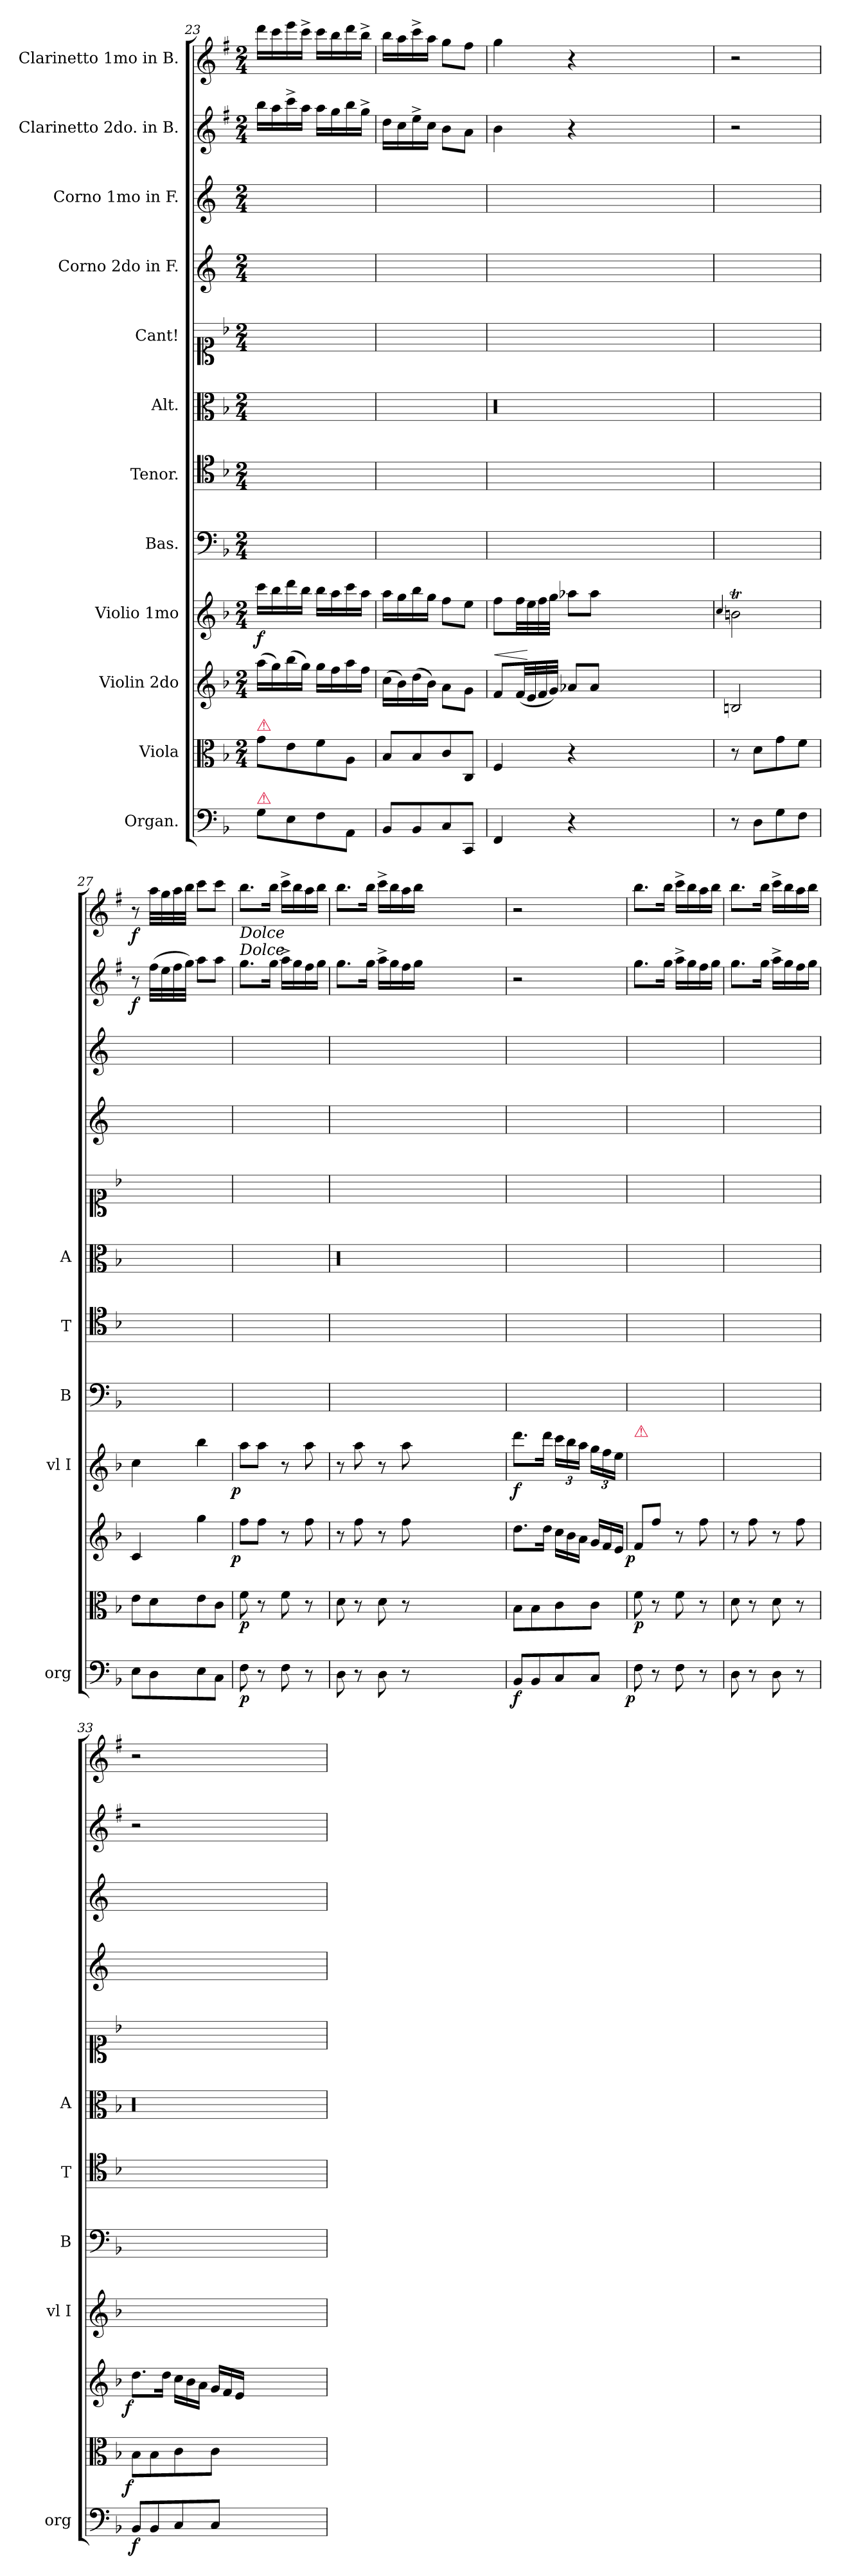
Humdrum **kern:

**kern	**dynam	**kern	**dynam	**kern	**dynam	**kern	**dynam	**kern	**kern	**kern	**kern	**kern	**kern	**kern	**dynam	**kern	**dynam
*part12	*part12	*part11	*part11	*part10	*part10	*part9	*part9	*part8	*part7	*part6	*part5	*part4	*part3	*part2	*part2	*part1	*part1
*staff12	*staff12	*staff11	*staff11	*staff10	*staff10	*staff9	*staff9	*staff8	*staff7	*staff6	*staff5	*staff4	*staff3	*staff2	*staff2	*staff1	*staff1
*I"Organ.	*	*I"Viola	*	*I"Violin 2do	*	*I"Violio 1mo	*	*I"Bas.	*I"Tenor.	*I"Alt.	*I"Cant!	*I"Corno 2do in F.	*I"Corno 1mo in F.	*I"Clarinetto 2do. in B.	*	*I"Clarinetto 1mo in B.	*
*I'org	*	*	*	*	*	*I'vl I	*	*I'B	*I'T	*I'A	*	*	*	*	*	*	*
*clefF4	*	*clefC3	*	*clefG2	*	*clefG2	*	*clefF4	*clefC4	*clefC3	*clefC1	*clefG2	*clefG2	*clefG2	*	*clefG2	*
*	*	*	*	*	*	*	*	*	*	*	*	*ITrd4c7	*ITrd4c7	*ITrd1c2	*	*ITrd1c2	*
*k[b-]	*	*k[b-]	*	*k[b-]	*	*k[b-]	*	*k[b-]	*k[b-]	*k[b-]	*k[b-]	*k[b-]	*k[b-]	*k[b-]	*	*k[b-]	*
*F:	*	*F:	*	*F:	*	*F:	*	*F:	*F:	*F:	*F:	*F:	*F:	*F:	*	*F:	*
*	*	*M2/4	*	*M2/4	*	*M2/4	*	*M2/4	*M2/4	*M2/4	*M2/4	*M2/4	*M2/4	*M2/4	*	*M2/4	*
=23	=23	=23	=23	=23	=23	=23	=23	=23	=23	=23	=23	=23	=23	=23	=23	=23	=23
!	!	!LO:TX:a:color=crimson:t=⚠	!	!	!	!	!	!	!	!	!	!	!	!	!	!	!
!LO:TX:a:color=crimson:t=⚠	!	!	!	!	!	!	!	!	!	!	!	!	!	!	!	!	!
!	!	!	!	!	!	!	!LO:DY:b	!	!	!	!	!	!	!	!	!	!
8G\L	.	8g\L	.	(16aa\LL	.	16ccc\LL	f	2ryy	2ryy	2ryy	2ryy	2ryy	2ryy	16aa\LL	.	16ccc\LL	.
.	.	.	.	16gg\)	.	16bb-\	.	.	.	.	.	.	.	16gg\	.	16bb-\	.
8E\	.	8e\	.	(16bb-\	.	16ddd\	.	.	.	.	.	.	.	16bb-^\	.	16ddd\	.
.	.	.	.	16gg\JJ)	.	16bb-\JJ	.	.	.	.	.	.	.	16gg\JJ	.	16bb-^\JJ	.
8F\	.	8f\	.	16gg\LL	.	16bb-\LL	.	.	.	.	.	.	.	16gg\LL	.	16bb-\LL	.
.	.	.	.	16ff\	.	16aa\	.	.	.	.	.	.	.	16ff\	.	16aa\	.
8AA/J	.	8A/J	.	16aa\	.	16ccc\	.	.	.	.	.	.	.	16aa\	.	16ccc\	.
.	.	.	.	16ff\JJ	.	16aa\JJ	.	.	.	.	.	.	.	16ff^\JJ	.	16aa^\JJ	.
=24	=24	=24	=24	=24	=24	=24	=24	=24	=24	=24	=24	=24	=24	=24	=24	=24	=24
8BB-/L	.	8B-/L	.	(16cc\LL	.	16aa\LL	.	2ryy	2ryy	2ryy	2ryy	2ryy	2ryy	16cc\LL	.	16aa\LL	.
.	.	.	.	16b-\)	.	16gg\	.	.	.	.	.	.	.	16b-\	.	16gg\	.
8BB-/	.	8B-/	.	(16dd\	.	16bb-\	.	.	.	.	.	.	.	16dd^\	.	16bb-^\	.
.	.	.	.	16b-\JJ)	.	16gg\JJ	.	.	.	.	.	.	.	16b-\JJ	.	16gg\JJ	.
8C/	.	8c\	.	8a\L	.	8ff\L	.	.	.	.	.	.	.	8a\L	.	8ff\L	.
8CC/J	.	8C/J	.	8g\J	.	8ee\J	.	.	.	.	.	.	.	8g\J	.	8ee\J	.
=25	=25	=25	=25	=25	=25	=25	=25	=25	=25	=25	=25	=25	=25	=25	=25	=25	=25
!	!	!	!	!	!LO:HP:a	!	!	!	!	!LO:N:vis=00	!	!	!	!	!	!	!
4FF/	.	4F/	.	8f/L	<	8ff\L	.	2ryy	2ryy	0r	2ryy	2ryy	2ryy	4a\	.	4ff\	.
.	.	.	.	(32f/LL	.	32ff\LL	.	.	.	.	.	.	.	.	.	.	.
.	.	.	.	32e/	[	32ee\	.	.	.	.	.	.	.	.	.	.	.
.	.	.	.	32f/	.	32ff\	.	.	.	.	.	.	.	.	.	.	.
.	.	.	.	32g/JJJ)	.	32gg\JJJ	.	.	.	.	.	.	.	.	.	.	.
4r	.	4r	.	8a-X/L	.	8aa-X\L	.	.	.	.	.	.	.	4r	.	4r	.
.	.	.	.	8a-/J	.	8aa-\J	.	.	.	.	.	.	.	.	.	.	.
1.ryy	.	1.ryy	.	1.ryy	.	1.ryy	.	1.ryy	1.ryy	.	1.ryy	1.ryy	1.ryy	1.ryy	.	1.ryy	.
=26	=26	=26	=26	=26	=26	=26	=26	=26	=26	=26	=26	=26	=26	=26	=26	=26	=26
.	.	.	.	.	.	4qqcc/	.	.	.	.	.	.	.	.	.	.	.
8r	.	8r	.	2Bn/	.	2bnt\	.	2ryy	2ryy	2ryy	2ryy	2ryy	2ryy	2r	.	2r	.
8D\L	.	8d\L	.	.	.	.	.	.	.	.	.	.	.	.	.	.	.
8G\	.	8g\	.	.	.	.	.	.	.	.	.	.	.	.	.	.	.
8F\J	.	8f\J	.	.	.	.	.	.	.	.	.	.	.	.	.	.	.
=27	=27	=27	=27	=27	=27	=27	=27	=27	=27	=27	=27	=27	=27	=27	=27	=27	=27
8E\L	.	8e\L	.	4c/	.	4cc\	.	2ryy	2ryy	2ryy	2ryy	2ryy	2ryy	8r	f	8r	f
8D\	.	8d\	.	.	.	.	.	.	.	.	.	.	.	(32ee\LLL	.	32gg\LLL	.
.	.	.	.	.	.	.	.	.	.	.	.	.	.	32dd\	.	32ff\	.
.	.	.	.	.	.	.	.	.	.	.	.	.	.	32ee\	.	32gg\	.
.	.	.	.	.	.	.	.	.	.	.	.	.	.	32ff\JJJ)	.	32aa\JJJ	.
8E\	.	8e\	.	4gg\	.	4bb-\	.	.	.	.	.	.	.	8gg\L	.	8bb-\L	.
8C\J	.	8c\J	.	.	.	.	.	.	.	.	.	.	.	8gg\J	.	8bb-\J	.
=28	=28	=28	=28	=28	=28	=28	=28	=28	=28	=28	=28	=28	=28	=28	=28	=28	=28
!	!	!	!	!	!	!	!	!	!	!	!	!	!	!	!	!LO:TX:b:i:t=Dolce	!
!	!	!	!	!	!	!	!	!	!	!	!	!	!	!LO:TX:a:i:t=Dolce	!	!	!
!	!LO:DY:b	!	!LO:DY:b	!	!LO:DY:b:rj	!	!LO:DY:b:rj	!	!	!	!	!	!	!	!	!	!
8F\	p.	8f\	p	8ff\L	p	8aa\L	p	2ryy	2ryy	2ryy	2ryy	2ryy	2ryy	8.ff\L	.	8.aa\L	.
8r	.	8r	.	8ff\J	.	8aa\J	.	.	.	.	.	.	.	.	.	.	.
.	.	.	.	.	.	.	.	.	.	.	.	.	.	16ff\Jk	.	16aa\Jk	.
8F\	.	8f\	.	8r	.	8r	.	.	.	.	.	.	.	16gg^\LL	.	16bb-^\LL	.
.	.	.	.	.	.	.	.	.	.	.	.	.	.	16ff\	.	16aa\	.
8r	.	8r	.	8ff\	.	8aa\	.	.	.	.	.	.	.	16ee\	.	16gg\	.
.	.	.	.	.	.	.	.	.	.	.	.	.	.	16ff\JJ	.	16aa\JJ	.
=29	=29	=29	=29	=29	=29	=29	=29	=29	=29	=29	=29	=29	=29	=29	=29	=29	=29
!	!	!	!	!	!	!	!	!	!	!LO:N:vis=00	!	!	!	!	!	!	!
8D\	.	8d\	.	8r	.	8r	.	2ryy	2ryy	0r	2ryy	2ryy	2ryy	8.ff\L	.	8.aa\L	.
8r	.	8r	.	8ff\	.	8aa\	.	.	.	.	.	.	.	.	.	.	.
.	.	.	.	.	.	.	.	.	.	.	.	.	.	16ff\Jk	.	16aa\Jk	.
8D\	.	8d\	.	8r	.	8r	.	.	.	.	.	.	.	16gg^\LL	.	16bb-^\LL	.
.	.	.	.	.	.	.	.	.	.	.	.	.	.	16ff\	.	16aa\	.
8r	.	8r	.	8ff\	.	8aa\	.	.	.	.	.	.	.	16ee\	.	16gg\	.
.	.	.	.	.	.	.	.	.	.	.	.	.	.	16ff\JJ	.	16aa\JJ	.
1.ryy	.	1.ryy	.	1.ryy	.	1.ryy	.	1.ryy	1.ryy	.	1.ryy	1.ryy	1.ryy	1.ryy	.	1.ryy	.
=30	=30	=30	=30	=30	=30	=30	=30	=30	=30	=30	=30	=30	=30	=30	=30	=30	=30
!	!LO:DY:b	!	!LO:DY:b:rj	!	!LO:DY:b:rj	!	!LO:DY:b	!	!	!	!	!	!	!	!	!	!
8BB-/L	f	8B-\L	fo	8.dd\L	fo	8.ddd\L	f	2ryy	2ryy	2ryy	2ryy	2ryy	2ryy	2r	.	2r	.
8BB-/	.	8B-\	.	.	.	.	.	.	.	.	.	.	.	.	.	.	.
.	.	.	.	16dd\Jk	.	16ddd\Jk	.	.	.	.	.	.	.	.	.	.	.
*	*	*	*	*Xtuplet	*	*	*	*	*	*	*	*	*	*	*	*	*
8C/	.	8c\	.	24cc\LL	.	24ccc\LL	.	.	.	.	.	.	.	.	.	.	.
.	.	.	.	24b-\	.	24bb-\	.	.	.	.	.	.	.	.	.	.	.
.	.	.	.	24a\JJ	.	24aa\JJ	.	.	.	.	.	.	.	.	.	.	.
8C/J	.	8c\J	.	24g/LL	.	24gg\LL	.	.	.	.	.	.	.	.	.	.	.
.	.	.	.	24f/	.	24ff\	.	.	.	.	.	.	.	.	.	.	.
.	.	.	.	24e/JJ	.	24ee\JJ	.	.	.	.	.	.	.	.	.	.	.
=31	=31	=31	=31	=31	=31	=31	=31	=31	=31	=31	=31	=31	=31	=31	=31	=31	=31
!	!	!	!	!	!	!LO:TX:a:color=crimson:t=⚠	!	!	!	!	!	!	!	!	!	!	!
!	!LO:DY:b:rj	!	!LO:DY:b	!	!LO:DY:b:rj	!	!	!	!	!	!	!	!	!	!	!	!
8F\	p	8f\	p	8f/L	p	8aa\Lyy	.	2ryy	2ryy	2ryy	2ryy	2ryy	2ryy	8.ff\L	.	8.aa\L	.
8r	.	8r	.	8ff\J	.	8aa\Jyy	.	.	.	.	.	.	.	.	.	.	.
.	.	.	.	.	.	.	.	.	.	.	.	.	.	16ff\Jk	.	16aa\Jk	.
8F\	.	8f\	.	8r	.	8ryy	.	.	.	.	.	.	.	16gg^\LL	.	16bb-^\LL	.
.	.	.	.	.	.	.	.	.	.	.	.	.	.	16ff\	.	16aa\	.
8r	.	8r	.	8ff\	.	8aa\yy	.	.	.	.	.	.	.	16ee\	.	16gg\	.
.	.	.	.	.	.	.	.	.	.	.	.	.	.	16ff\JJ	.	16aa\JJ	.
=32	=32	=32	=32	=32	=32	=32	=32	=32	=32	=32	=32	=32	=32	=32	=32	=32	=32
8D\	.	8d\	.	8r	.	8ryy	.	2ryy	2ryy	2ryy	2ryy	2ryy	2ryy	8.ff\L	.	8.aa\L	.
8r	.	8r	.	8ff\	.	8aa\yy	.	.	.	.	.	.	.	.	.	.	.
.	.	.	.	.	.	.	.	.	.	.	.	.	.	16ff\Jk	.	16aa\Jk	.
8D\	.	8d\	.	8r	.	8ryy	.	.	.	.	.	.	.	16gg^\LL	.	16bb-^\LL	.
.	.	.	.	.	.	.	.	.	.	.	.	.	.	16ff\	.	16aa\	.
8r	.	8r	.	8ff\	.	8aa\yy	.	.	.	.	.	.	.	16ee\	.	16gg\	.
.	.	.	.	.	.	.	.	.	.	.	.	.	.	16ff\JJ	.	16aa\JJ	.
=33	=33	=33	=33	=33	=33	=33	=33	=33	=33	=33	=33	=33	=33	=33	=33	=33	=33
!	!LO:DY:b	!	!LO:DY:b:rj	!	!LO:DY:b:rj	!	!	!	!	!LO:N:vis=00	!	!	!	!	!	!	!
8BB-/L	f	8B-\L	f	8.dd\L	f	8.ddd\Lyy	.	2ryy	2ryy	0r	2ryy	2ryy	2ryy	2r	.	2r	.
8BB-/	.	8B-\	.	.	.	.	.	.	.	.	.	.	.	.	.	.	.
.	.	.	.	16dd\Jk	.	16ddd\Jkyy	.	.	.	.	.	.	.	.	.	.	.
*	*	*	*	*	*	*Xtuplet	*	*	*	*	*	*	*	*	*	*	*
8C/	.	8c\	.	24cc\LL	.	24ccc\LLyy	.	.	.	.	.	.	.	.	.	.	.
.	.	.	.	24b-\	.	24bb-\yy	.	.	.	.	.	.	.	.	.	.	.
.	.	.	.	24a\JJ	.	24aa\JJyy	.	.	.	.	.	.	.	.	.	.	.
8C/J	.	8c\J	.	24g/LL	.	24gg\LLyy	.	.	.	.	.	.	.	.	.	.	.
.	.	.	.	24f/	.	24ff\yy	.	.	.	.	.	.	.	.	.	.	.
.	.	.	.	24e/JJ	.	24ee\JJyy	.	.	.	.	.	.	.	.	.	.	.
1.ryy	.	1.ryy	.	1.ryy	.	1.ryy	.	1.ryy	1.ryy	.	1.ryy	1.ryy	1.ryy	1.ryy	.	1.ryy	.
=	=	=	=	=	=	=	=	=	=	=	=	=	=	=	=	=	=
*-	*-	*-	*-	*-	*-	*-	*-	*-	*-	*-	*-	*-	*-	*-	*-	*-	*-
